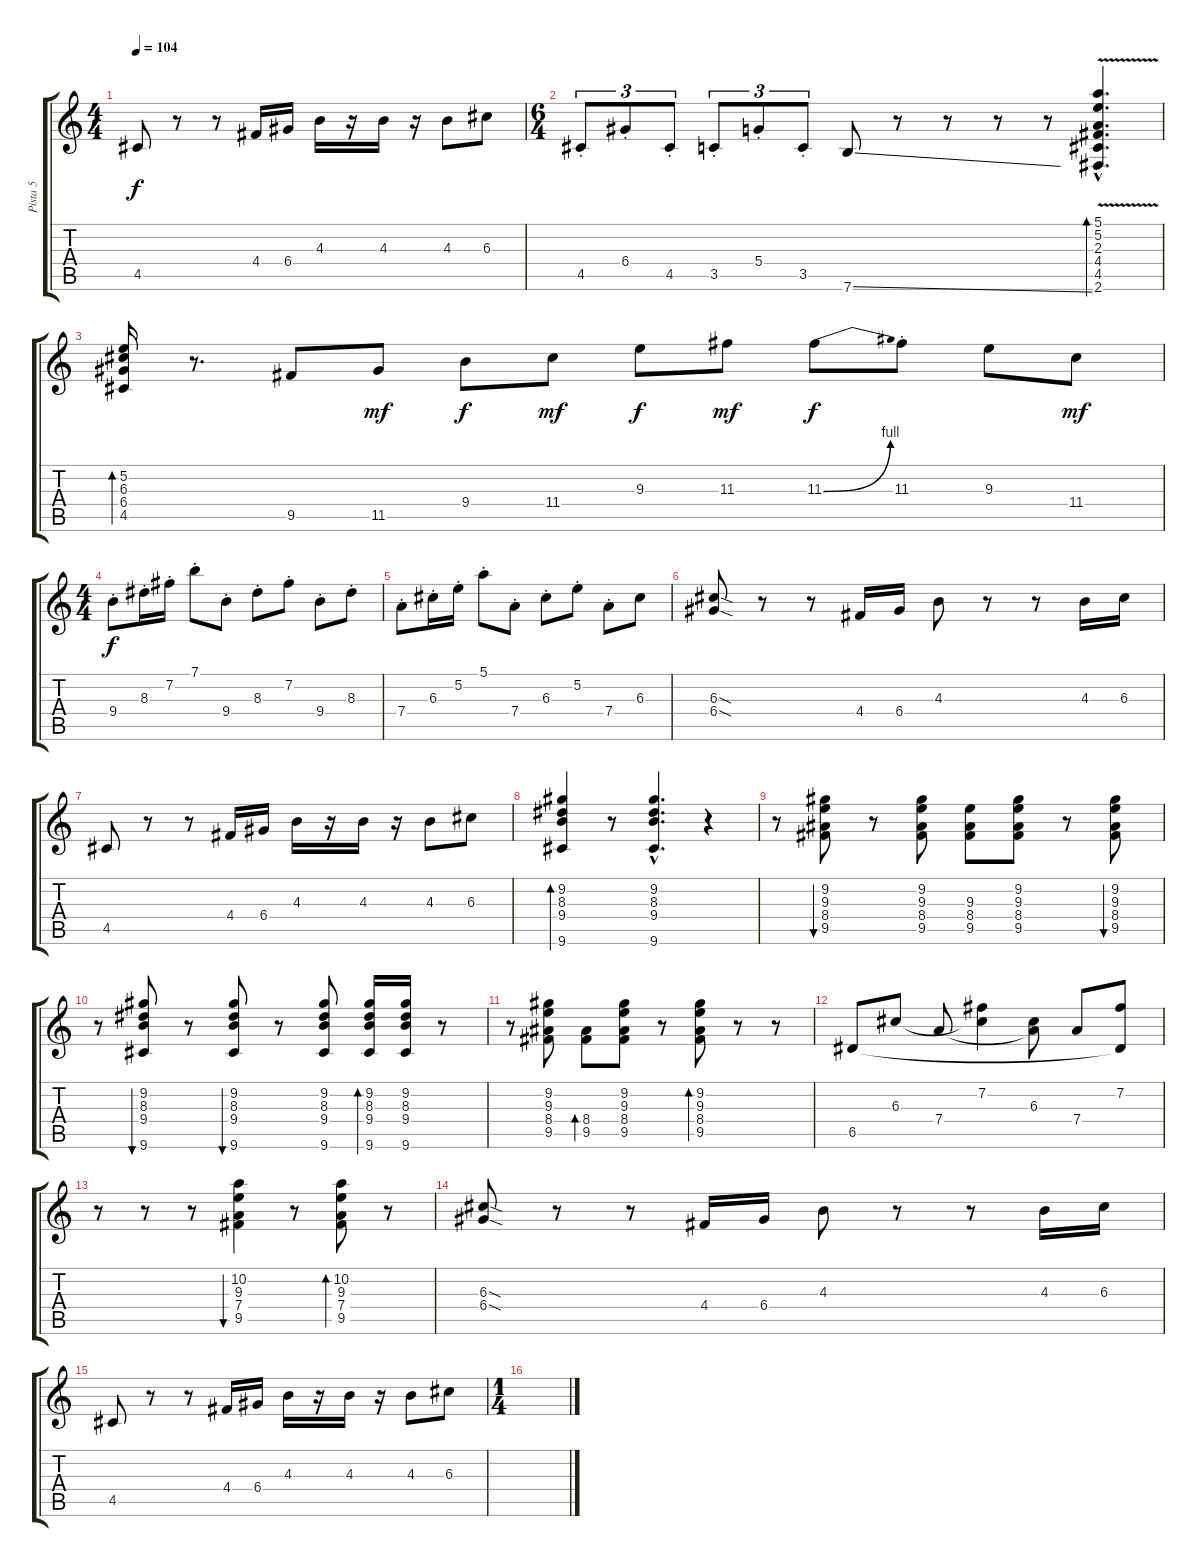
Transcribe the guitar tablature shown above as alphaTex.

\track ("Pista 5" "Pista 5") {instrument distortionguitar}
\staff {score tabs}
\tuning (E4 B3 G3 D3 A2 E2) {hide}
\ts (4 4)
\tempo 104
\clef g2
\ks c
4.5.8{dy f} r.8 r.8 4.4.16 6.4.16 4.3.16 r.16 4.3.16 r.16 4.3.8 6.3.8 |
\ts (6 4)
4.5{st}.8{tu (3 2)} 6.4{st}.8{tu (3 2)} 4.5{st}.8{tu (3 2)} 3.5{st}.8{tu (3 2)} 5.4{st}.8{tu (3 2)} 3.5{st}.8{tu (3 2)} 7.6{ss}.8 r.8 r.8 r.8 r.8 (5.1{hac} 5.2{hac} 2.3{hac} 4.4{hac} 4.5{hac} 2.6{v hac}).4{d bd 60} |
(5.2 6.3 6.4 4.5).16{bd 30} r.8{d} 9.5.8 11.5.8{dy mf} 9.4.8{dy f} 11.4.8{dy mf} 9.3.8{dy f} 11.3.8{dy mf} 11.3{be (bend 0 0 60 4)}.8{dy f} 11.3{st}.8 9.3.8 11.4.8{dy mf} |
\ts (4 4)
9.4{st}.8{dy f} 8.3{st}.16 7.2{st}.16 7.1{st}.8 9.4{st}.8 8.3{st}.8 7.2{st}.8 9.4{st}.8 8.3{st}.8 |
7.4{st}.8 6.3{st}.16 5.2{st}.16 5.1{st}.8 7.4{st}.8 6.3{st}.8 5.2{st}.8 7.4{st}.8 6.3.8 |
(6.3{sod} 6.4{sod}).8 r.8 r.8 4.4.16 6.4.16 4.3.8 r.8 r.8 4.3.16 6.3.16 |
4.5.8 r.8 r.8 4.4.16 6.4.16 4.3.16 r.16 4.3.16 r.16 4.3.8 6.3.8 |
(9.2 8.3 9.4 9.6).4{bd 60} r.8 (9.2{hac} 8.3{hac} 9.4{hac} 9.6{hac}).4{d} r.4 |
r.8 (9.2 9.3 8.4 9.5).8{bu 60} r.8 (9.2 9.3 8.4 9.5).8 (9.3 8.4 9.5).8 (9.2 9.3 8.4 9.5).8 r.8 (9.2 9.3 8.4 9.5).8{bu 60} |
r.8 (9.2 8.3 9.4 9.6).8{bu 60} r.8 (9.2 8.3 9.4 9.6).8{bu 60} r.8 (9.2 8.3 9.4 9.6).8 (9.2 8.3 9.4 9.6).16{bd 60} (9.2 8.3 9.4 9.6).16 r.8 |
r.8 (9.2 9.3 8.4 9.5).8 (8.4 9.5).8{bd 60} (9.2 9.3 8.4 9.5).8 r.8 (9.2 9.3 8.4 9.5).8{bd 60} r.8 r.8 |
6.5.8 6.3.8 7.4.8 (7.2 6.3{t}).4 (6.3 7.4{t}).8 7.4.8 (7.2 6.5{t}).8 |
r.8 r.8 r.8 (10.2 9.3 7.4 9.5).4{bu 60} r.8 (10.2 9.3 7.4 9.5).8{bd 60} r.8 |
(6.3{sod} 6.4{sod}).8 r.8 r.8 4.4.16 6.4.16 4.3.8 r.8 r.8 4.3.16 6.3.16 |
4.5.8 r.8 r.8 4.4.16 6.4.16 4.3.16 r.16 4.3.16 r.16 4.3.8 6.3.8 |
\ts (1 4)
